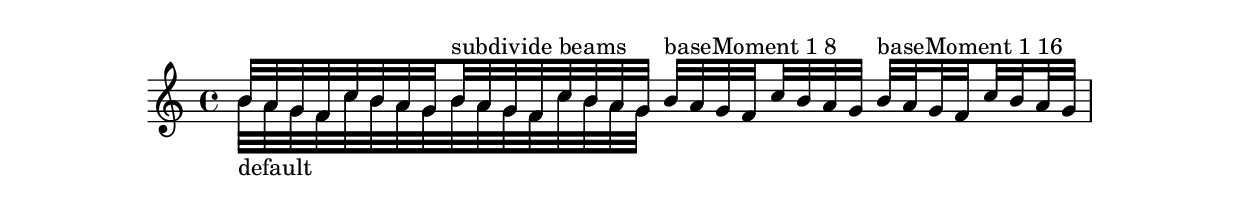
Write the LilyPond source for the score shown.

% Do not edit this file; it is automatically
% generated from Documentation/snippets/new
% This file is in the public domain.
%% Note: this file works from version 2.13.29
\version "2.13.29"

\header {
%% Translation of GIT committish: 0b55335aeca1de539bf1125b717e0c21bb6fa31b
  texidoces = "
Se pueden subdividir las barras automáticamente.  Estableciendo la
propiedad @code{subdivideBeams}, las barras se subdividen en
posiciones de pulso (tal y como se especifica en @code{beatLength}).

"
  doctitlees = "Subdivisiones de barra automáticas"

  lsrtags = "rhythms"

  texidoc = "
Beams can be subdivided automatically.  By setting the property
@code{subdivideBeams}, beams are subdivided at beat positions (as
specified in @code{baseMoment}).

"
  doctitle = "Automatic beam subdivisions"
} % begin verbatim


\new Staff {
  \relative c'' {
    <<
      {
        \voiceOne
        \set subdivideBeams = ##t
        b32[ a g f c' b a g
        b32^"subdivide beams" a g f c' b a g]
      }
      \new Voice {
        \voiceTwo
        b32_"default"[ a g f c' b a g
        b32 a g f c' b a g]
      }
    >>
    \oneVoice
    \set baseMoment = #(ly:make-moment 1 8)
    \set beatStructure = #'(2 2 2 2)
    b32^"baseMoment 1 8"[ a g f c' b a g]
    \set baseMoment = #(ly:make-moment 1 16)
    \set beatStructure = #'(4 4 4 4)
    b32^"baseMoment 1 16"[ a g f c' b a g]
  }
}

